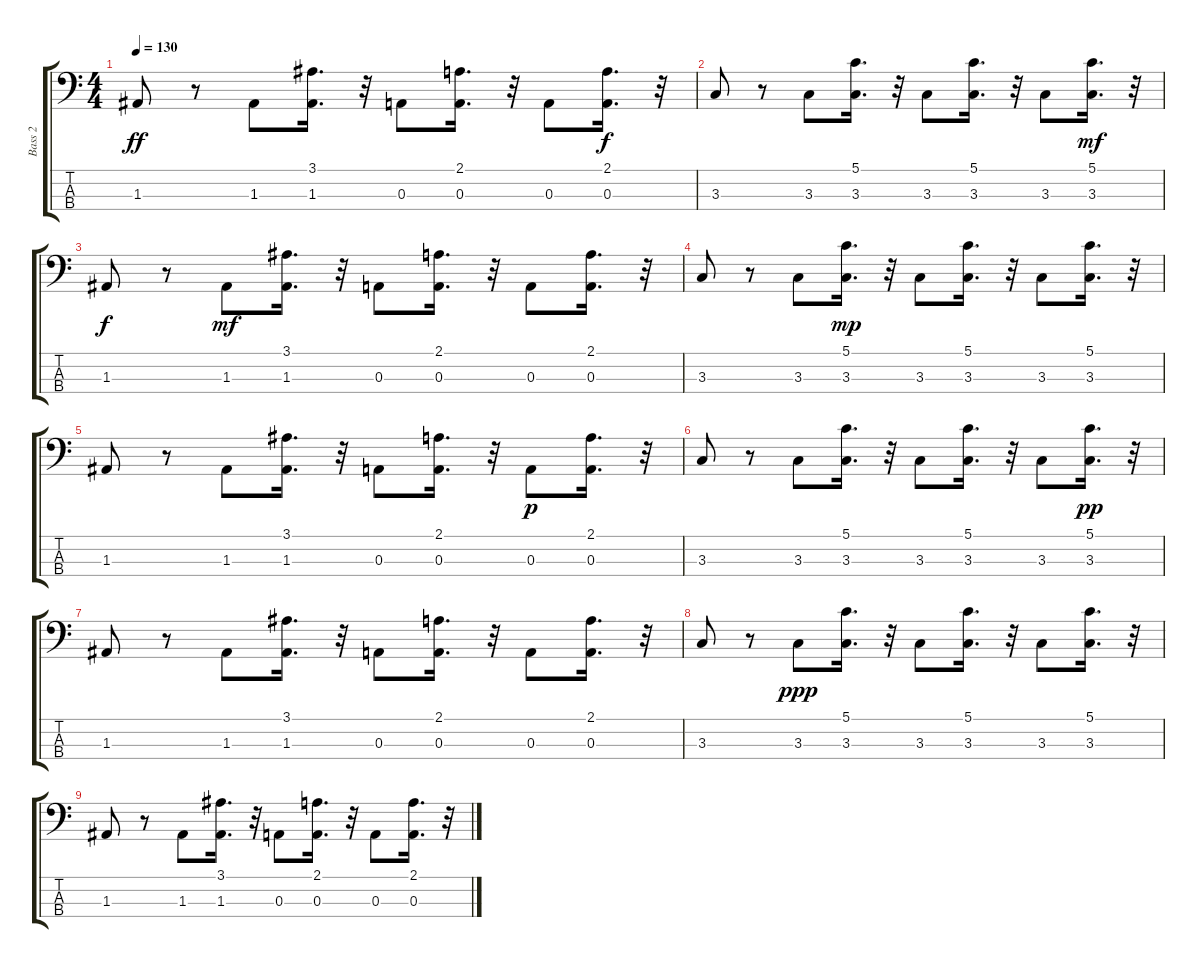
\track ("Bass 2" "Bass 2") {instrument acousticbass}
\staff {score tabs}
\tuning (G2 D2 A1 E1) {hide}
\ts (4 4)
\tempo 130
\clef f4
\ks c
1.3.8{dy ff} r.8 1.3.8 (3.1 1.3).16{d} r.32 0.3.8 (2.1 0.3).16{d} r.32 0.3.8 (2.1 0.3).16{d dy f} r.32 |
3.3.8 r.8 3.3.8 (5.1 3.3).16{d} r.32 3.3.8 (5.1 3.3).16{d} r.32 3.3.8 (5.1 3.3).16{d dy mf} r.32 |
1.3.8{dy f} r.8 1.3.8{dy mf} (3.1 1.3).16{d} r.32 0.3.8 (2.1 0.3).16{d} r.32 0.3.8 (2.1 0.3).16{d} r.32 |
3.3.8 r.8 3.3.8 (5.1 3.3).16{d dy mp} r.32 3.3.8 (5.1 3.3).16{d} r.32 3.3.8 (5.1 3.3).16{d} r.32 |
1.3.8 r.8 1.3.8 (3.1 1.3).16{d} r.32 0.3.8 (2.1 0.3).16{d} r.32 0.3.8{dy p} (2.1 0.3).16{d} r.32 |
3.3.8 r.8 3.3.8 (5.1 3.3).16{d} r.32 3.3.8 (5.1 3.3).16{d} r.32 3.3.8 (5.1 3.3).16{d dy pp} r.32 |
1.3.8 r.8 1.3.8 (3.1 1.3).16{d} r.32 0.3.8 (2.1 0.3).16{d} r.32 0.3.8 (2.1 0.3).16{d} r.32 |
3.3.8 r.8 3.3.8{dy ppp} (5.1 3.3).16{d} r.32 3.3.8 (5.1 3.3).16{d} r.32 3.3.8 (5.1 3.3).16{d} r.32 |
1.3.8 r.8 1.3.8 (3.1 1.3).16{d} r.32 0.3.8 (2.1 0.3).16{d} r.32 0.3.8 (2.1 0.3).16{d} r.32
